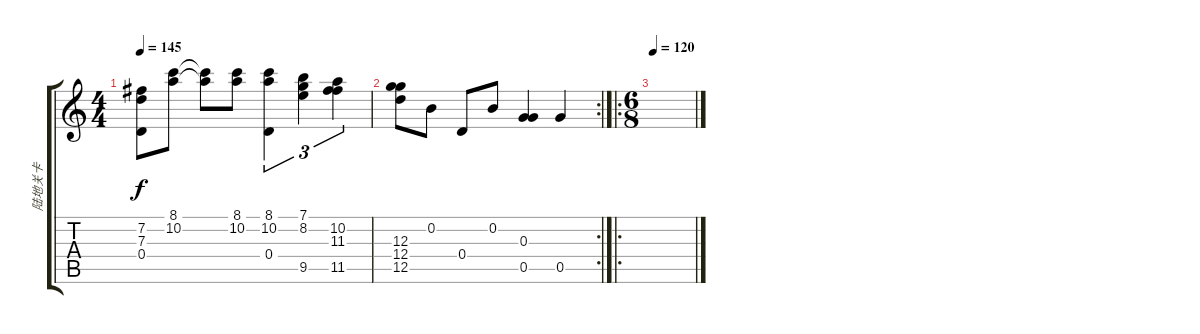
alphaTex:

\track ("陆地关卡" "陆地关卡") {instrument acousticguitarnylon}
\staff {score tabs}
\tuning (E4 B3 G3 D3 G3 D3) {hide}
\ts (4 4)
\tempo 145
\clef g2
\ks c
(7.2 7.3 0.4).8{dy f} (8.1 10.2).8 (8.1{t} 10.2{t}).8 (8.1 10.2).8 (8.1 10.2 0.4).4{tu (3 2)} (7.1 8.2 9.5).4{tu (3 2)} (10.2 11.3 11.5).4{tu (3 2)} |
\rc 2
(12.3 12.4 12.5).8 0.2.8 0.4.8 0.2.8 (0.3 0.5).4 0.5.4 |
\ro
\ts (6 8)
\tempo 120
